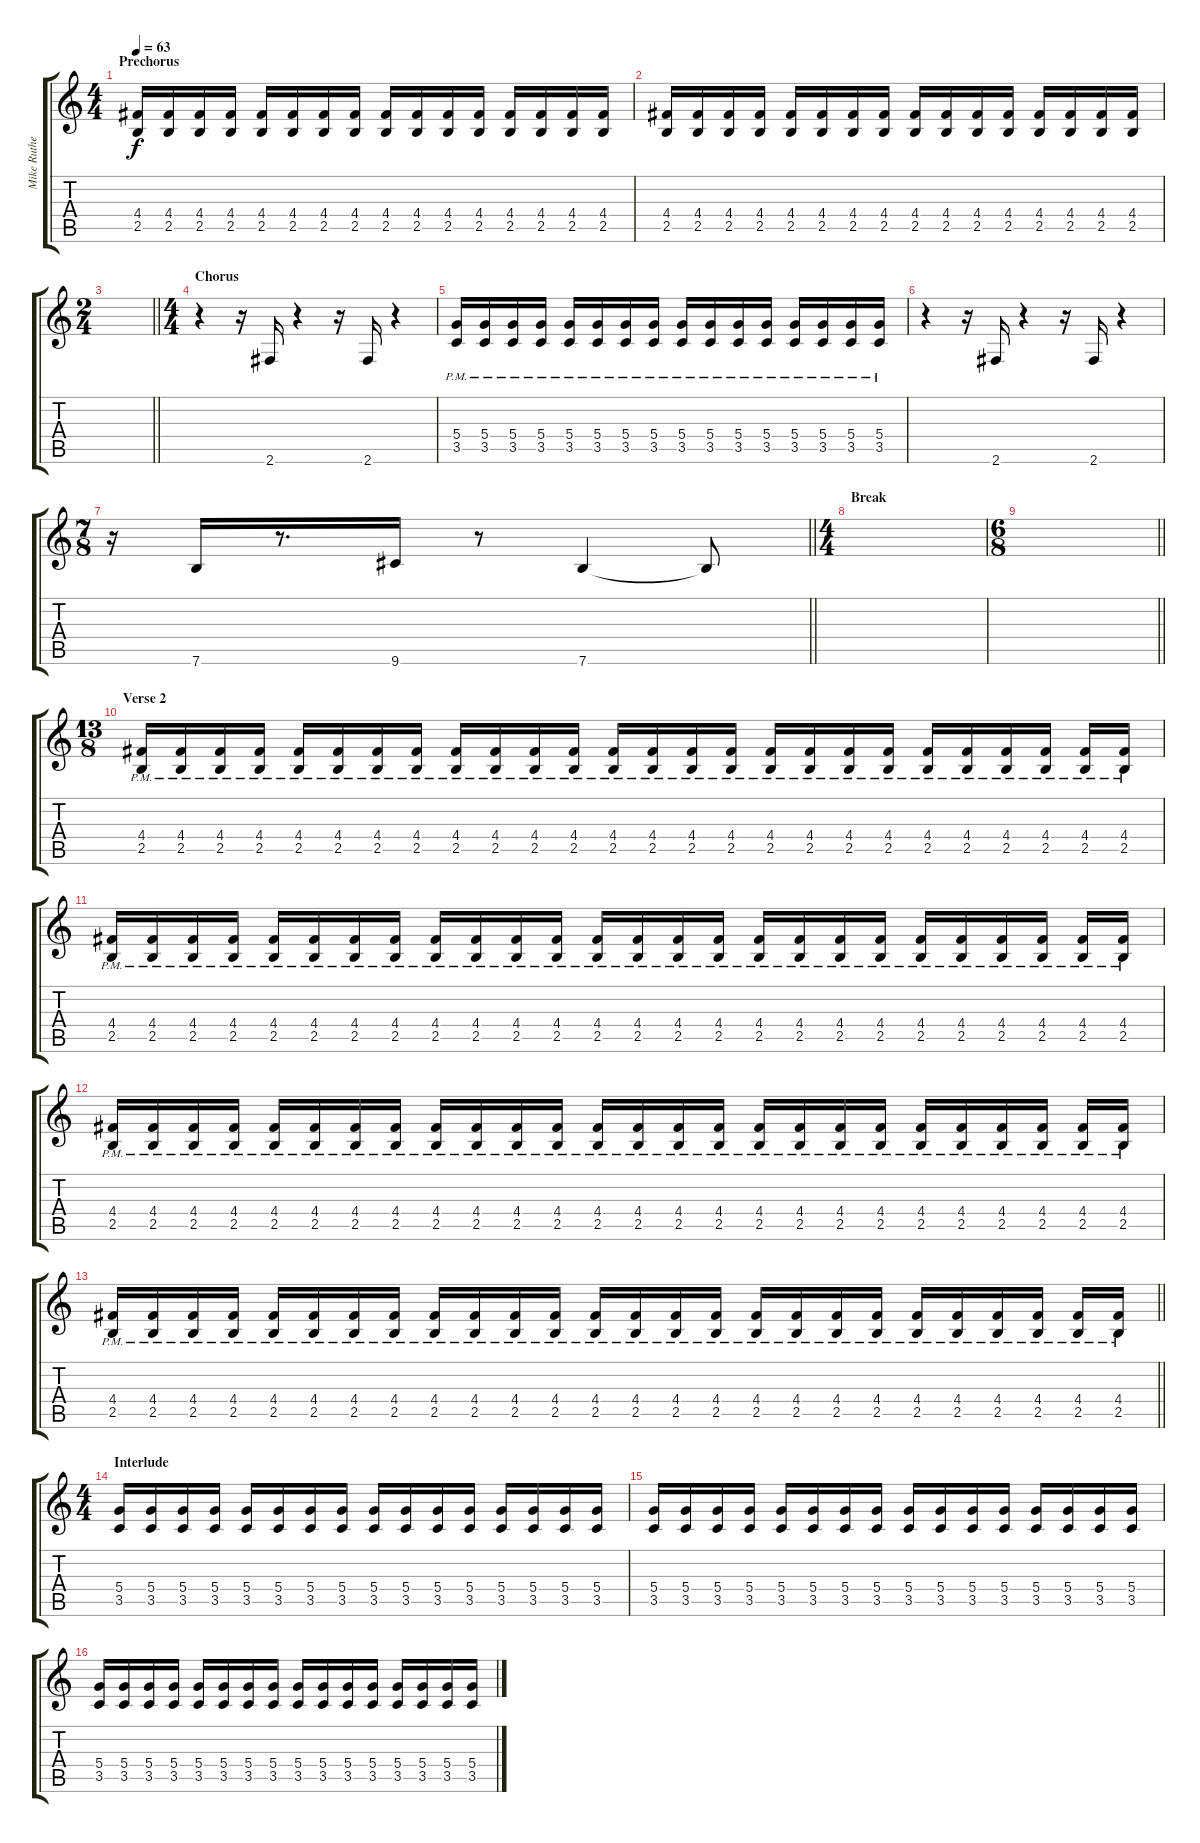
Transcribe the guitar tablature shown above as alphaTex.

\track ("Mike Rutherford (Guitar 1)" "Mike Ruthe") {instrument electricguitarmuted}
\staff {score tabs}
\tuning (E4 B3 G3 D3 A2 E2) {hide}
\ts (4 4)
\section ("" "Prechorus")
\tempo 63
\clef g2
\ks c
(4.4 2.5).16{dy f} (4.4 2.5).16 (4.4 2.5).16 (4.4 2.5).16 (4.4 2.5).16 (4.4 2.5).16 (4.4 2.5).16 (4.4 2.5).16 (4.4 2.5).16 (4.4 2.5).16 (4.4 2.5).16 (4.4 2.5).16 (4.4 2.5).16 (4.4 2.5).16 (4.4 2.5).16 (4.4 2.5).16 |
(4.4 2.5).16 (4.4 2.5).16 (4.4 2.5).16 (4.4 2.5).16 (4.4 2.5).16 (4.4 2.5).16 (4.4 2.5).16 (4.4 2.5).16 (4.4 2.5).16 (4.4 2.5).16 (4.4 2.5).16 (4.4 2.5).16 (4.4 2.5).16 (4.4 2.5).16 (4.4 2.5).16 (4.4 2.5).16 |
\ts (2 4)
\barLineRight lightlight
|
\ts (4 4)
\section ("" "Chorus")
r.4 r.16 2.6.16 r.4 r.16 2.6.16 r.4 |
(5.4{pm} 3.5{pm}).16 (5.4{pm} 3.5{pm}).16 (5.4{pm} 3.5{pm}).16 (5.4{pm} 3.5{pm}).16 (5.4{pm} 3.5{pm}).16 (5.4{pm} 3.5{pm}).16 (5.4{pm} 3.5{pm}).16 (5.4{pm} 3.5{pm}).16 (5.4{pm} 3.5{pm}).16 (5.4{pm} 3.5{pm}).16 (5.4{pm} 3.5{pm}).16 (5.4{pm} 3.5{pm}).16 (5.4{pm} 3.5{pm}).16 (5.4{pm} 3.5{pm}).16 (5.4{pm} 3.5{pm}).16 (5.4{pm} 3.5{pm}).16 |
r.4 r.16 2.6.16 r.4 r.16 2.6.16 r.4 |
\ts (7 8)
\barLineRight lightlight
r.16 7.6.16 r.8{d} 9.6.16 r.8 7.6.4 7.6{t}.8 |
\ts (4 4)
\section ("" "Break")
|
\ts (6 8)
\barLineRight lightlight
|
\ts (13 8)
\section ("" "Verse 2")
(4.4{pm} 2.5{pm}).16 (4.4{pm} 2.5{pm}).16 (4.4{pm} 2.5{pm}).16 (4.4{pm} 2.5{pm}).16 (4.4{pm} 2.5{pm}).16 (4.4{pm} 2.5{pm}).16 (4.4{pm} 2.5{pm}).16 (4.4{pm} 2.5{pm}).16 (4.4{pm} 2.5{pm}).16 (4.4{pm} 2.5{pm}).16 (4.4{pm} 2.5{pm}).16 (4.4{pm} 2.5{pm}).16 (4.4{pm} 2.5{pm}).16 (4.4{pm} 2.5{pm}).16 (4.4{pm} 2.5{pm}).16 (4.4{pm} 2.5{pm}).16 (4.4{pm} 2.5{pm}).16 (4.4{pm} 2.5{pm}).16 (4.4{pm} 2.5{pm}).16 (4.4{pm} 2.5{pm}).16 (4.4{pm} 2.5{pm}).16 (4.4{pm} 2.5{pm}).16 (4.4{pm} 2.5{pm}).16 (4.4{pm} 2.5{pm}).16 (4.4{pm} 2.5).16 (4.4{pm} 2.5).16 |
(4.4{pm} 2.5{pm}).16 (4.4{pm} 2.5{pm}).16 (4.4{pm} 2.5{pm}).16 (4.4{pm} 2.5{pm}).16 (4.4{pm} 2.5{pm}).16 (4.4{pm} 2.5{pm}).16 (4.4{pm} 2.5{pm}).16 (4.4{pm} 2.5{pm}).16 (4.4{pm} 2.5{pm}).16 (4.4{pm} 2.5{pm}).16 (4.4{pm} 2.5{pm}).16 (4.4{pm} 2.5{pm}).16 (4.4{pm} 2.5{pm}).16 (4.4{pm} 2.5{pm}).16 (4.4{pm} 2.5{pm}).16 (4.4{pm} 2.5{pm}).16 (4.4{pm} 2.5{pm}).16 (4.4{pm} 2.5{pm}).16 (4.4{pm} 2.5{pm}).16 (4.4{pm} 2.5{pm}).16 (4.4{pm} 2.5{pm}).16 (4.4{pm} 2.5{pm}).16 (4.4{pm} 2.5{pm}).16 (4.4{pm} 2.5{pm}).16 (4.4{pm} 2.5).16 (4.4{pm} 2.5).16 |
(4.4{pm} 2.5{pm}).16 (4.4{pm} 2.5{pm}).16 (4.4{pm} 2.5{pm}).16 (4.4{pm} 2.5{pm}).16 (4.4{pm} 2.5{pm}).16 (4.4{pm} 2.5{pm}).16 (4.4{pm} 2.5{pm}).16 (4.4{pm} 2.5{pm}).16 (4.4{pm} 2.5{pm}).16 (4.4{pm} 2.5{pm}).16 (4.4{pm} 2.5{pm}).16 (4.4{pm} 2.5{pm}).16 (4.4{pm} 2.5{pm}).16 (4.4{pm} 2.5{pm}).16 (4.4{pm} 2.5{pm}).16 (4.4{pm} 2.5{pm}).16 (4.4{pm} 2.5{pm}).16 (4.4{pm} 2.5{pm}).16 (4.4{pm} 2.5{pm}).16 (4.4{pm} 2.5{pm}).16 (4.4{pm} 2.5{pm}).16 (4.4{pm} 2.5{pm}).16 (4.4{pm} 2.5{pm}).16 (4.4{pm} 2.5{pm}).16 (4.4{pm} 2.5).16 (4.4{pm} 2.5).16 |
\barLineRight lightlight
(4.4{pm} 2.5{pm}).16 (4.4{pm} 2.5{pm}).16 (4.4{pm} 2.5{pm}).16 (4.4{pm} 2.5{pm}).16 (4.4{pm} 2.5{pm}).16 (4.4{pm} 2.5{pm}).16 (4.4{pm} 2.5{pm}).16 (4.4{pm} 2.5{pm}).16 (4.4{pm} 2.5{pm}).16 (4.4{pm} 2.5{pm}).16 (4.4{pm} 2.5{pm}).16 (4.4{pm} 2.5{pm}).16 (4.4{pm} 2.5{pm}).16 (4.4{pm} 2.5{pm}).16 (4.4{pm} 2.5{pm}).16 (4.4{pm} 2.5{pm}).16 (4.4{pm} 2.5{pm}).16 (4.4{pm} 2.5{pm}).16 (4.4{pm} 2.5{pm}).16 (4.4{pm} 2.5{pm}).16 (4.4{pm} 2.5{pm}).16 (4.4{pm} 2.5{pm}).16 (4.4{pm} 2.5{pm}).16 (4.4{pm} 2.5{pm}).16 (4.4{pm} 2.5).16 (4.4{pm} 2.5).16 |
\ts (4 4)
\section ("" "Interlude")
(5.4 3.5).16 (5.4 3.5).16 (5.4 3.5).16 (5.4 3.5).16 (5.4 3.5).16 (5.4 3.5).16 (5.4 3.5).16 (5.4 3.5).16 (5.4 3.5).16 (5.4 3.5).16 (5.4 3.5).16 (5.4 3.5).16 (5.4 3.5).16 (5.4 3.5).16 (5.4 3.5).16 (5.4 3.5).16 |
(5.4 3.5).16 (5.4 3.5).16 (5.4 3.5).16 (5.4 3.5).16 (5.4 3.5).16 (5.4 3.5).16 (5.4 3.5).16 (5.4 3.5).16 (5.4 3.5).16 (5.4 3.5).16 (5.4 3.5).16 (5.4 3.5).16 (5.4 3.5).16 (5.4 3.5).16 (5.4 3.5).16 (5.4 3.5).16 |
(5.4 3.5).16 (5.4 3.5).16 (5.4 3.5).16 (5.4 3.5).16 (5.4 3.5).16 (5.4 3.5).16 (5.4 3.5).16 (5.4 3.5).16 (5.4 3.5).16 (5.4 3.5).16 (5.4 3.5).16 (5.4 3.5).16 (5.4 3.5).16 (5.4 3.5).16 (5.4 3.5).16 (5.4 3.5).16
